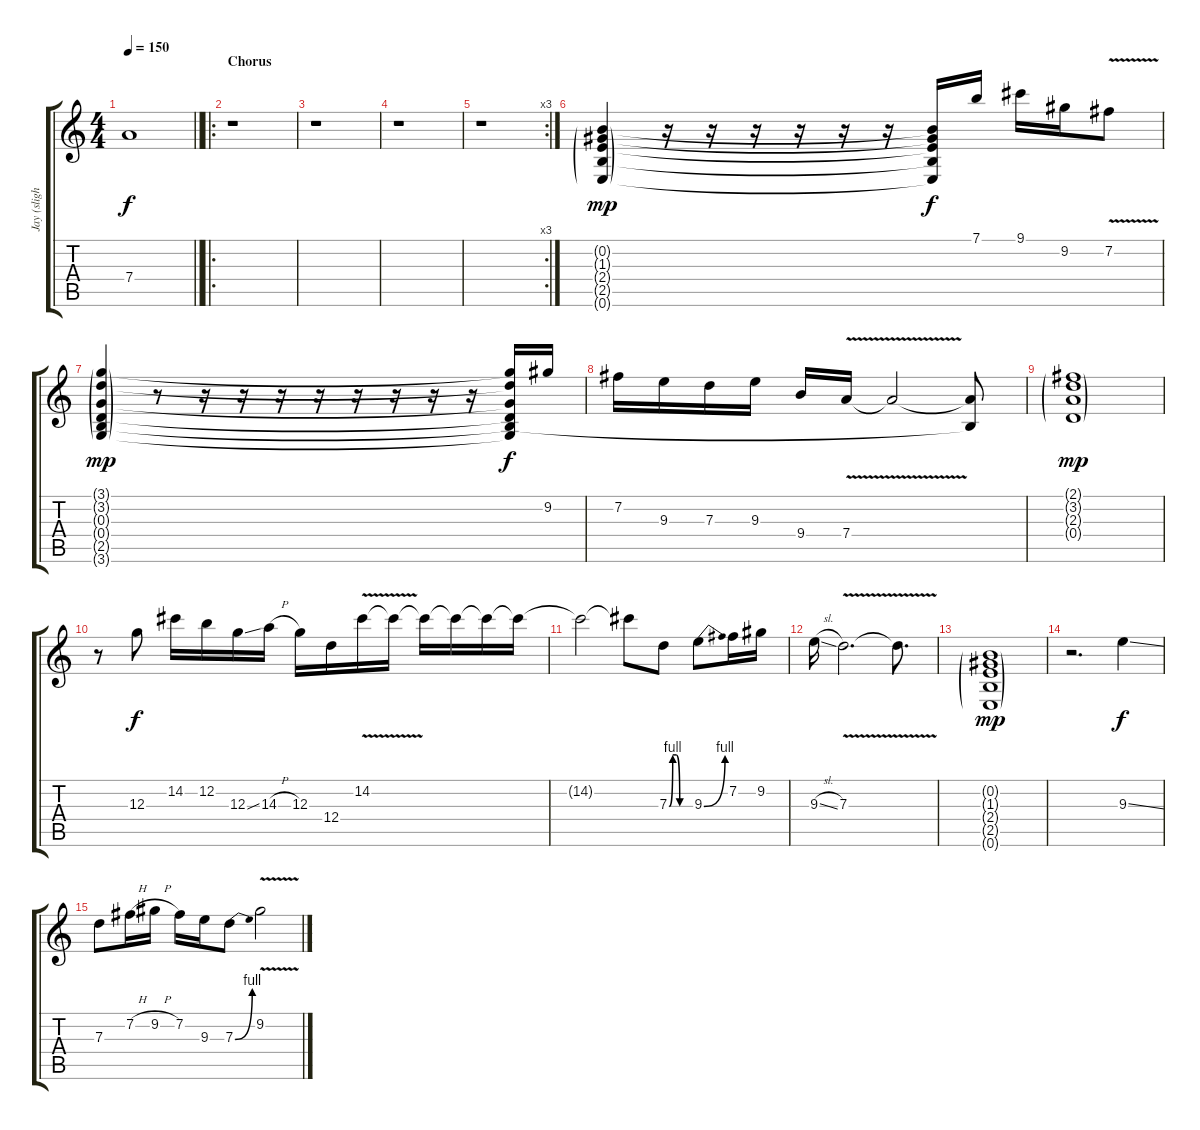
\track ("Jay (slightly overdriven jazz guitar)" "Jay (sligh") {instrument electricguitarjazz}
\staff {score tabs}
\tuning (E4 B3 G3 D3 A2 E2) {hide}
\ts (4 4)
\tempo 150
\clef g2
\barLineRight lightlight
\ks c
7.4{t}.1{dy f} |
\ro
\section ("" "Chorus")
r.1 |
r.1 |
r.1 |
\rc 3
r.1 |
(0.2{g} 1.3{g} 2.4{g} 2.5{g} 0.6{g}).4{dy mp} r.16 r.16 r.16 r.16 r.16 r.16 (0.2{t} 1.3{t} 2.4{t} 2.5{t} 0.6{t}).16{dy f} 7.1.16 9.1.16 9.2.16 7.2{v}.8 |
(3.1{g} 3.2{g} 0.3{g} 0.4{g} 2.5{g} 3.6{g}).4{dy mp} r.8 r.16 r.16 r.16 r.16 r.16 r.16 r.16 r.16 (3.1{t} 3.2{t} 0.3{t} 0.4{t} 2.5{t} 3.6{t}).16{dy f} 9.2.16 |
7.2.16 9.3.16 7.3.16 9.3.16 9.4.16 7.4{v}.16 7.4{t}.2 (7.4{t} 2.5{t}).8 |
(2.1{g} 3.2{g} 2.3{g} 0.4{g}).1{dy mp} |
r.8 12.3.8{dy f} 14.2.16 12.2.16 12.3{ss}.16 14.3{h}.16 12.3.16 12.4.16 14.2{v}.16 14.2{t}.16 14.2{t}.16 14.2{t}.16 14.2{t}.16 14.2{t}.16 |
14.2{t}.2 14.2{t}.8 7.3{be (custom 0 0 10 4 20 4 30 0 60 0)}.8 9.3{be (bend 0 0 60 4)}.8 7.2.16 9.2.16 |
9.3{sl}.16 7.3{v}.2{d} 7.3{t}.8{d} |
(0.2{g} 1.3{g} 2.4{g} 2.5{g} 0.6{g}).1{dy mp} |
r.2{d} 9.3{ss}.4{dy f} |
7.3.8 7.2{h}.16 9.2{h}.16 7.2.16 9.3.16 7.3{be (bend 0 0 60 4)}.8 9.2{v}.2
